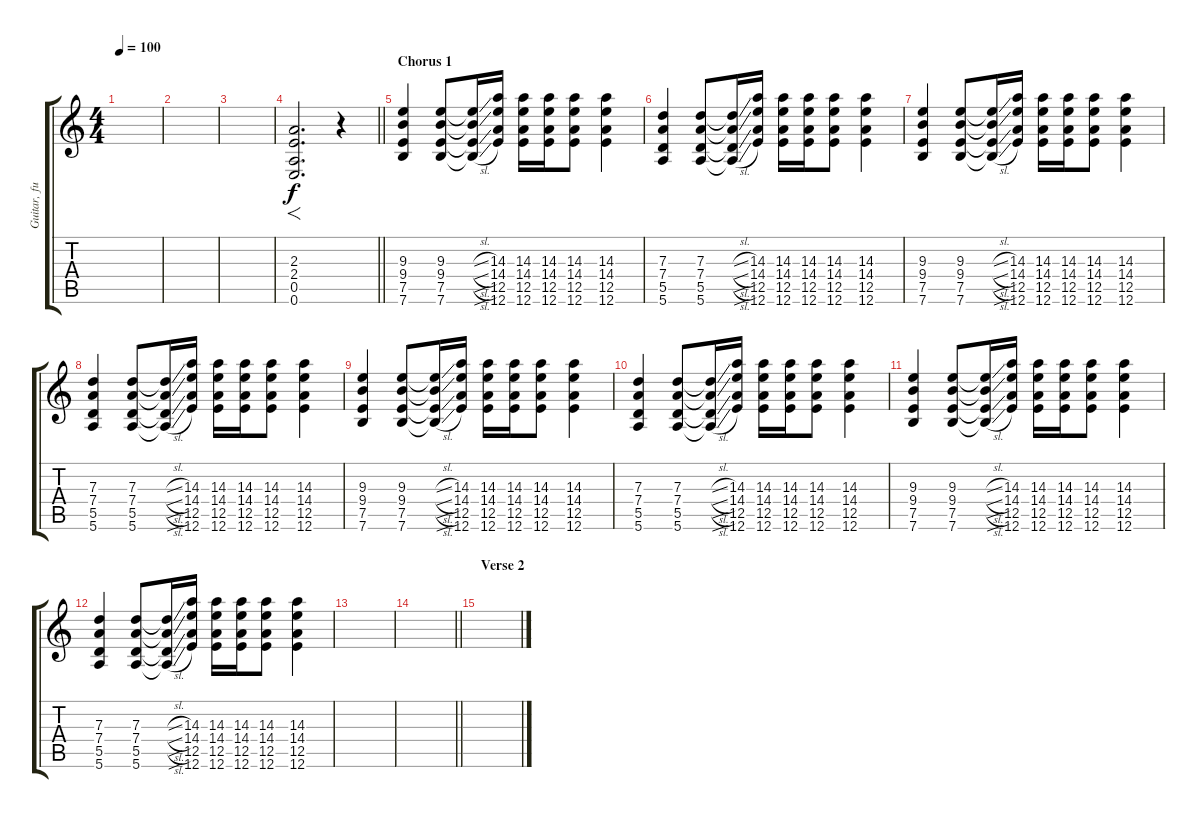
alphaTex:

\track ("Guitar, fuzz pedal on" "Guitar, fu") {instrument overdrivenguitar}
\staff {score tabs}
\tuning (E4 B3 G3 D3 A2 E2) {hide}
\ts (4 4)
\tempo 100
\clef g2
\ks c
|
|
|
\barLineRight lightlight
(2.3 2.4 0.5 0.6).2{f d} r.4 |
\section ("" "Chorus 1")
(9.3 9.4 7.5 7.6).4 (9.3 9.4 7.5 7.6).8 (9.3{sl t} 9.4{sl t} 7.5{sl t} 7.6{sl t}).16 (14.3 14.4 12.5 12.6).16 (14.3 14.4 12.5 12.6).16 (14.3 14.4 12.5 12.6).16 (14.3 14.4 12.5 12.6).8 (14.3 14.4 12.5 12.6).4 |
(7.3 7.4 5.5 5.6).4 (7.3 7.4 5.5 5.6).8 (7.3{sl t} 7.4{sl t} 5.5{sl t} 5.6{sl t}).16 (14.3 14.4 12.5 12.6).16 (14.3 14.4 12.5 12.6).16 (14.3 14.4 12.5 12.6).16 (14.3 14.4 12.5 12.6).8 (14.3 14.4 12.5 12.6).4 |
(9.3 9.4 7.5 7.6).4 (9.3 9.4 7.5 7.6).8 (9.3{sl t} 9.4{sl t} 7.5{sl t} 7.6{sl t}).16 (14.3 14.4 12.5 12.6).16 (14.3 14.4 12.5 12.6).16 (14.3 14.4 12.5 12.6).16 (14.3 14.4 12.5 12.6).8 (14.3 14.4 12.5 12.6).4 |
(7.3 7.4 5.5 5.6).4 (7.3 7.4 5.5 5.6).8 (7.3{sl t} 7.4{sl t} 5.5{sl t} 5.6{sl t}).16 (14.3 14.4 12.5 12.6).16 (14.3 14.4 12.5 12.6).16 (14.3 14.4 12.5 12.6).16 (14.3 14.4 12.5 12.6).8 (14.3 14.4 12.5 12.6).4 |
(9.3 9.4 7.5 7.6).4 (9.3 9.4 7.5 7.6).8 (9.3{sl t} 9.4{sl t} 7.5{sl t} 7.6{sl t}).16 (14.3 14.4 12.5 12.6).16 (14.3 14.4 12.5 12.6).16 (14.3 14.4 12.5 12.6).16 (14.3 14.4 12.5 12.6).8 (14.3 14.4 12.5 12.6).4 |
(7.3 7.4 5.5 5.6).4 (7.3 7.4 5.5 5.6).8 (7.3{sl t} 7.4{sl t} 5.5{sl t} 5.6{sl t}).16 (14.3 14.4 12.5 12.6).16 (14.3 14.4 12.5 12.6).16 (14.3 14.4 12.5 12.6).16 (14.3 14.4 12.5 12.6).8 (14.3 14.4 12.5 12.6).4 |
(9.3 9.4 7.5 7.6).4 (9.3 9.4 7.5 7.6).8 (9.3{sl t} 9.4{sl t} 7.5{sl t} 7.6{sl t}).16 (14.3 14.4 12.5 12.6).16 (14.3 14.4 12.5 12.6).16 (14.3 14.4 12.5 12.6).16 (14.3 14.4 12.5 12.6).8 (14.3 14.4 12.5 12.6).4 |
(7.3 7.4 5.5 5.6).4 (7.3 7.4 5.5 5.6).8 (7.3{sl t} 7.4{sl t} 5.5{sl t} 5.6{sl t}).16 (14.3 14.4 12.5 12.6).16 (14.3 14.4 12.5 12.6).16 (14.3 14.4 12.5 12.6).16 (14.3 14.4 12.5 12.6).8 (14.3 14.4 12.5 12.6).4 |
|
\barLineRight lightlight
|
\section ("" "Verse 2")
